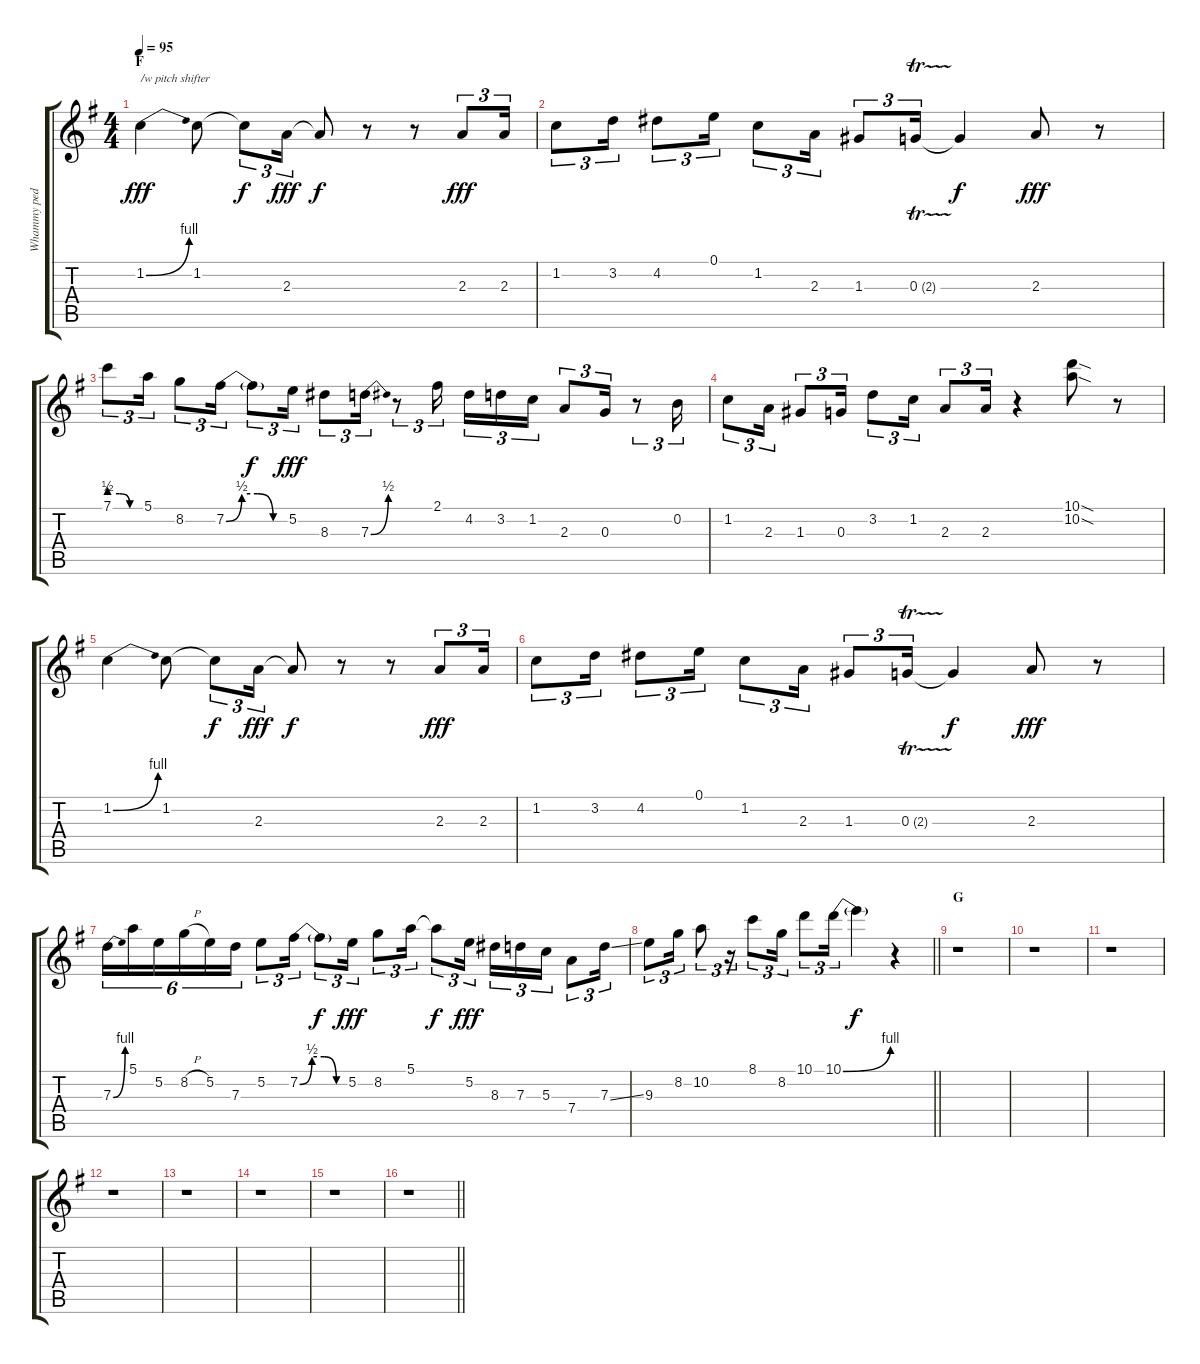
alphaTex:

\track ("Whammy pedal" "Whammy ped") {instrument distortionguitar}
\staff {score tabs}
\tuning (E4 B3 G3 D3 A2 E2) {hide}
\ts (4 4)
\section ("" "F")
\tempo 95
\clef g2
\ks g
1.2{be (bend 0 0 60 4)}.4{txt "/w pitch shifter" dy fff} 1.2.8 1.2{t}.8{tu (3 2) dy f} 2.3.16{tu (3 2) dy fff} 2.3{t}.8{dy f} r.8 r.8 2.3.8{tu (3 2) dy fff} 2.3.16{tu (3 2)} |
1.2.8{tu (3 2)} 3.2.16{tu (3 2)} 4.2.8{tu (3 2)} 0.1.16{tu (3 2)} 1.2.8{tu (3 2)} 2.3.16{tu (3 2)} 1.3.8{tu (3 2)} 0.3{tr (2 32)}.16{tu (3 2)} 0.3{t}.4{dy f} 2.3.8{dy fff} r.8 |
7.1{be (custom 0 2 20 2 40 0 60 0)}.8{tu (3 2)} 5.1.16{tu (3 2)} 8.2.8{tu (3 2)} 7.2{be (custom 0 0 15 2 30 2 45 0 60 0)}.16{tu (3 2)} 7.2{t}.8{tu (3 2) dy f} 5.2.16{tu (3 2) dy fff} 8.3.8{tu (3 2)} 7.3{be (bend 0 0 60 2)}.16{tu (3 2)} r.8{tu (3 2)} 2.1.16{tu (3 2)} 4.2.16{tu (3 2)} 3.2.16{tu (3 2)} 1.2.16{tu (3 2)} 2.3.8{tu (3 2)} 0.3.16{tu (3 2)} r.8{tu (3 2)} 0.2.16{tu (3 2)} |
1.2.8{tu (3 2)} 2.3.16{tu (3 2)} 1.3.8{tu (3 2)} 0.3.16{tu (3 2)} 3.2.8{tu (3 2)} 1.2.16{tu (3 2)} 2.3.8{tu (3 2)} 2.3.16{tu (3 2)} r.4 (10.1{sod} 10.2{sod}).8 r.8 |
1.2{be (bend 0 0 60 4)}.4 1.2.8 1.2{t}.8{tu (3 2) dy f} 2.3.16{tu (3 2) dy fff} 2.3{t}.8{dy f} r.8 r.8 2.3.8{tu (3 2) dy fff} 2.3.16{tu (3 2)} |
1.2.8{tu (3 2)} 3.2.16{tu (3 2)} 4.2.8{tu (3 2)} 0.1.16{tu (3 2)} 1.2.8{tu (3 2)} 2.3.16{tu (3 2)} 1.3.8{tu (3 2)} 0.3{tr (2 32)}.16{tu (3 2)} 0.3{t}.4{dy f} 2.3.8{dy fff} r.8 |
7.3{be (bend 0 0 60 4)}.16{tu (6 4)} 5.1.16{tu (6 4)} 5.2.16{tu (6 4)} 8.2{h}.16{tu (6 4)} 5.2.16{tu (6 4)} 7.3.16{tu (6 4)} 5.2.8{tu (3 2)} 7.2{be (custom 0 0 15 2 30 2 45 0 60 0)}.16{tu (3 2)} 7.2{t}.8{tu (3 2) dy f} 5.2.16{tu (3 2) dy fff} 8.2.8{tu (3 2)} 5.1.16{tu (3 2)} 5.1{t}.8{tu (3 2) dy f} 5.2.16{tu (3 2) dy fff} 8.3.16{tu (3 2)} 7.3.16{tu (3 2)} 5.3.16{tu (3 2)} 7.4.8{tu (3 2)} 7.3{ss}.16{tu (3 2)} |
\barLineRight lightlight
9.3.8{tu (3 2)} 8.2.16{tu (3 2)} 10.2.8{tu (3 2)} r.16{tu (3 2)} 8.1.8{tu (3 2)} 8.2.16{tu (3 2)} 10.1.8{tu (3 2)} 10.1{be (bend 0 0 60 4)}.16{tu (3 2)} 10.1{t}.4{dy f} r.4 |
\section ("" "G")
r.1 |
r.1 |
r.1 |
r.1 |
r.1 |
r.1 |
r.1 |
\barLineRight lightlight
r.1
